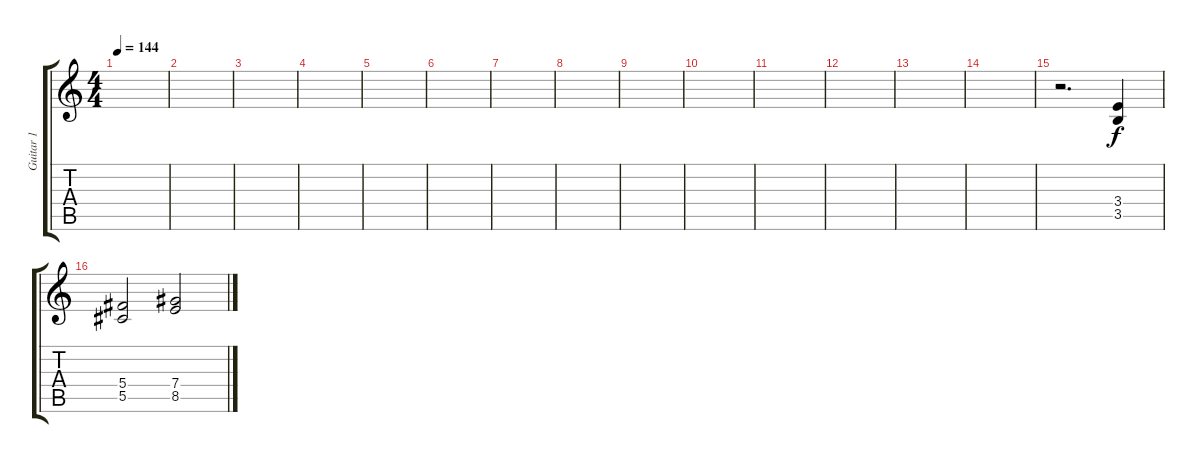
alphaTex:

\track ("Guitar 1" "Guitar 1") {instrument distortionguitar}
\staff {score tabs}
\tuning (Eb4 Bb3 Gb3 Db3 Ab2 Eb2) {hide}
\ts (4 4)
\tempo 144
\clef g2
\ks c
|
|
|
|
|
|
|
|
|
|
|
|
|
|
r.2{d} (3.4 3.5).4 |
(5.4 5.5).2 (7.4 8.5).2
